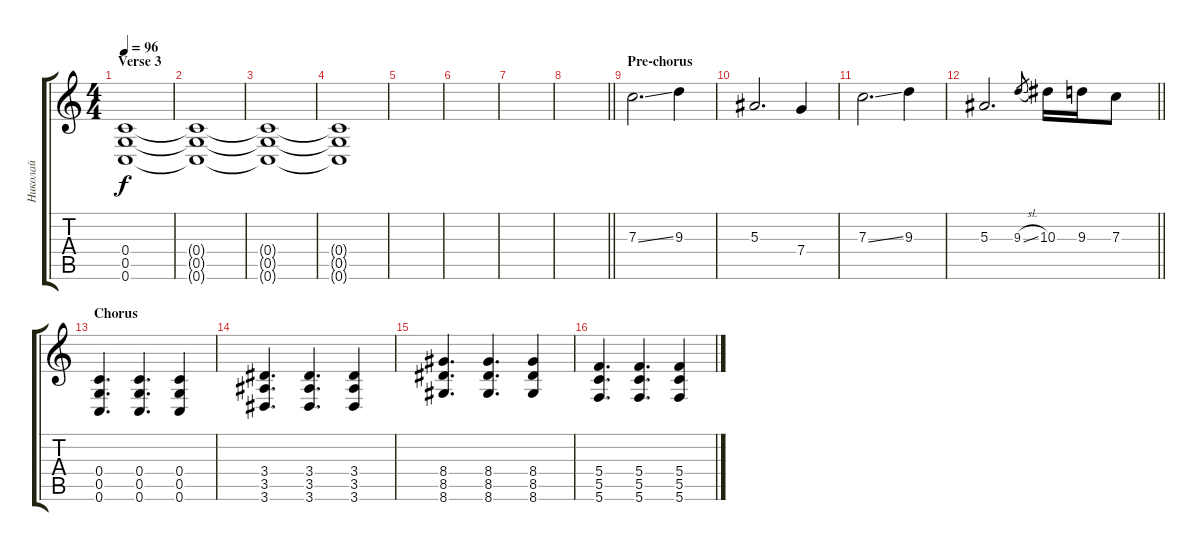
\track ("Николай" "Николай") {instrument overdrivenguitar}
\staff {score tabs}
\tuning (D4 A3 F3 C3 G2 C2) {hide}
\ts (4 4)
\section ("" "Verse 3")
\tempo 96
\clef g2
\ks c
(0.4 0.5 0.6).1{dy f} |
(0.4{t} 0.5{t} 0.6{t}).1 |
(0.4{t} 0.5{t} 0.6{t}).1 |
(0.4{t} 0.5{t} 0.6{t}).1 |
|
|
|
\barLineRight lightlight
|
\section ("" "Pre-chorus")
7.3{ss}.2{d instrument electricguitarclean} 9.3.4 |
5.3.2{d} 7.4.4 |
7.3{ss}.2{d} 9.3.4 |
\barLineRight lightlight
5.3.2{d} 9.3{sl}.8{gr} 10.3.16 9.3.16 7.3.8 |
\section ("" "Chorus")
(0.4 0.5 0.6).4{d volume 11 instrument overdrivenguitar} (0.4 0.5 0.6).4{d} (0.4 0.5 0.6).4 |
(3.4 3.5 3.6).4{d} (3.4 3.5 3.6).4{d} (3.4 3.5 3.6).4 |
(8.4 8.5 8.6).4{d} (8.4 8.5 8.6).4{d} (8.4 8.5 8.6).4 |
(5.4 5.5 5.6).4{d} (5.4 5.5 5.6).4{d} (5.4 5.5 5.6).4
